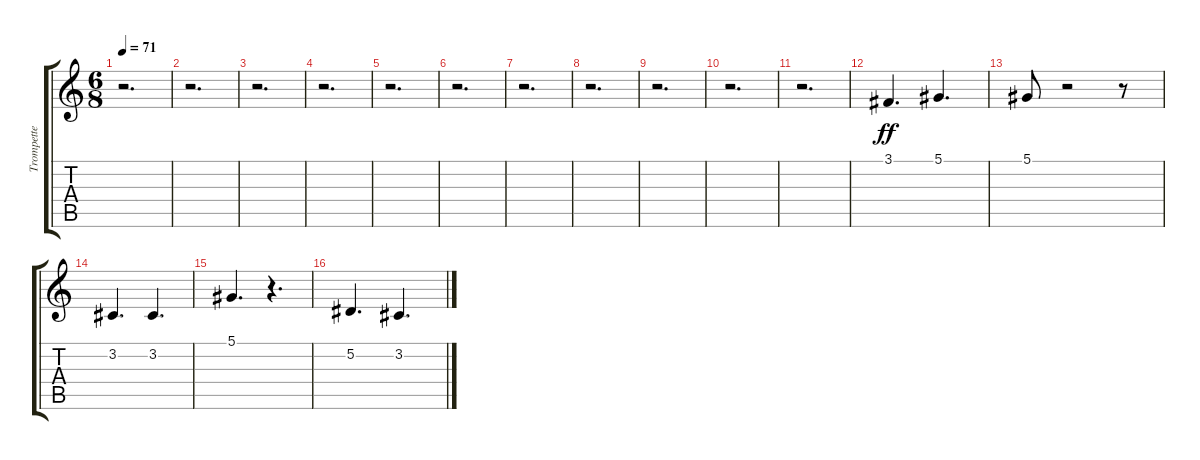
\track ("Trompette" "Trompette") {instrument trumpet}
\staff {score tabs}
\tuning (Eb4 Bb3 Gb3 Db3 Ab2 Eb2) {hide}
\ts (6 8)
\tempo 71
\clef g2
\ks c
r.2{d dy f} |
r.2{d} |
r.2{d} |
r.2{d} |
r.2{d} |
r.2{d} |
r.2{d} |
r.2{d} |
r.2{d} |
r.2{d} |
r.2{d} |
3.1.4{d dy ff} 5.1.4{d} |
5.1.8 r.2 r.8 |
3.2.4{d} 3.2.4{d} |
5.1.4{d} r.4{d} |
5.2.4{d} 3.2.4{d}
